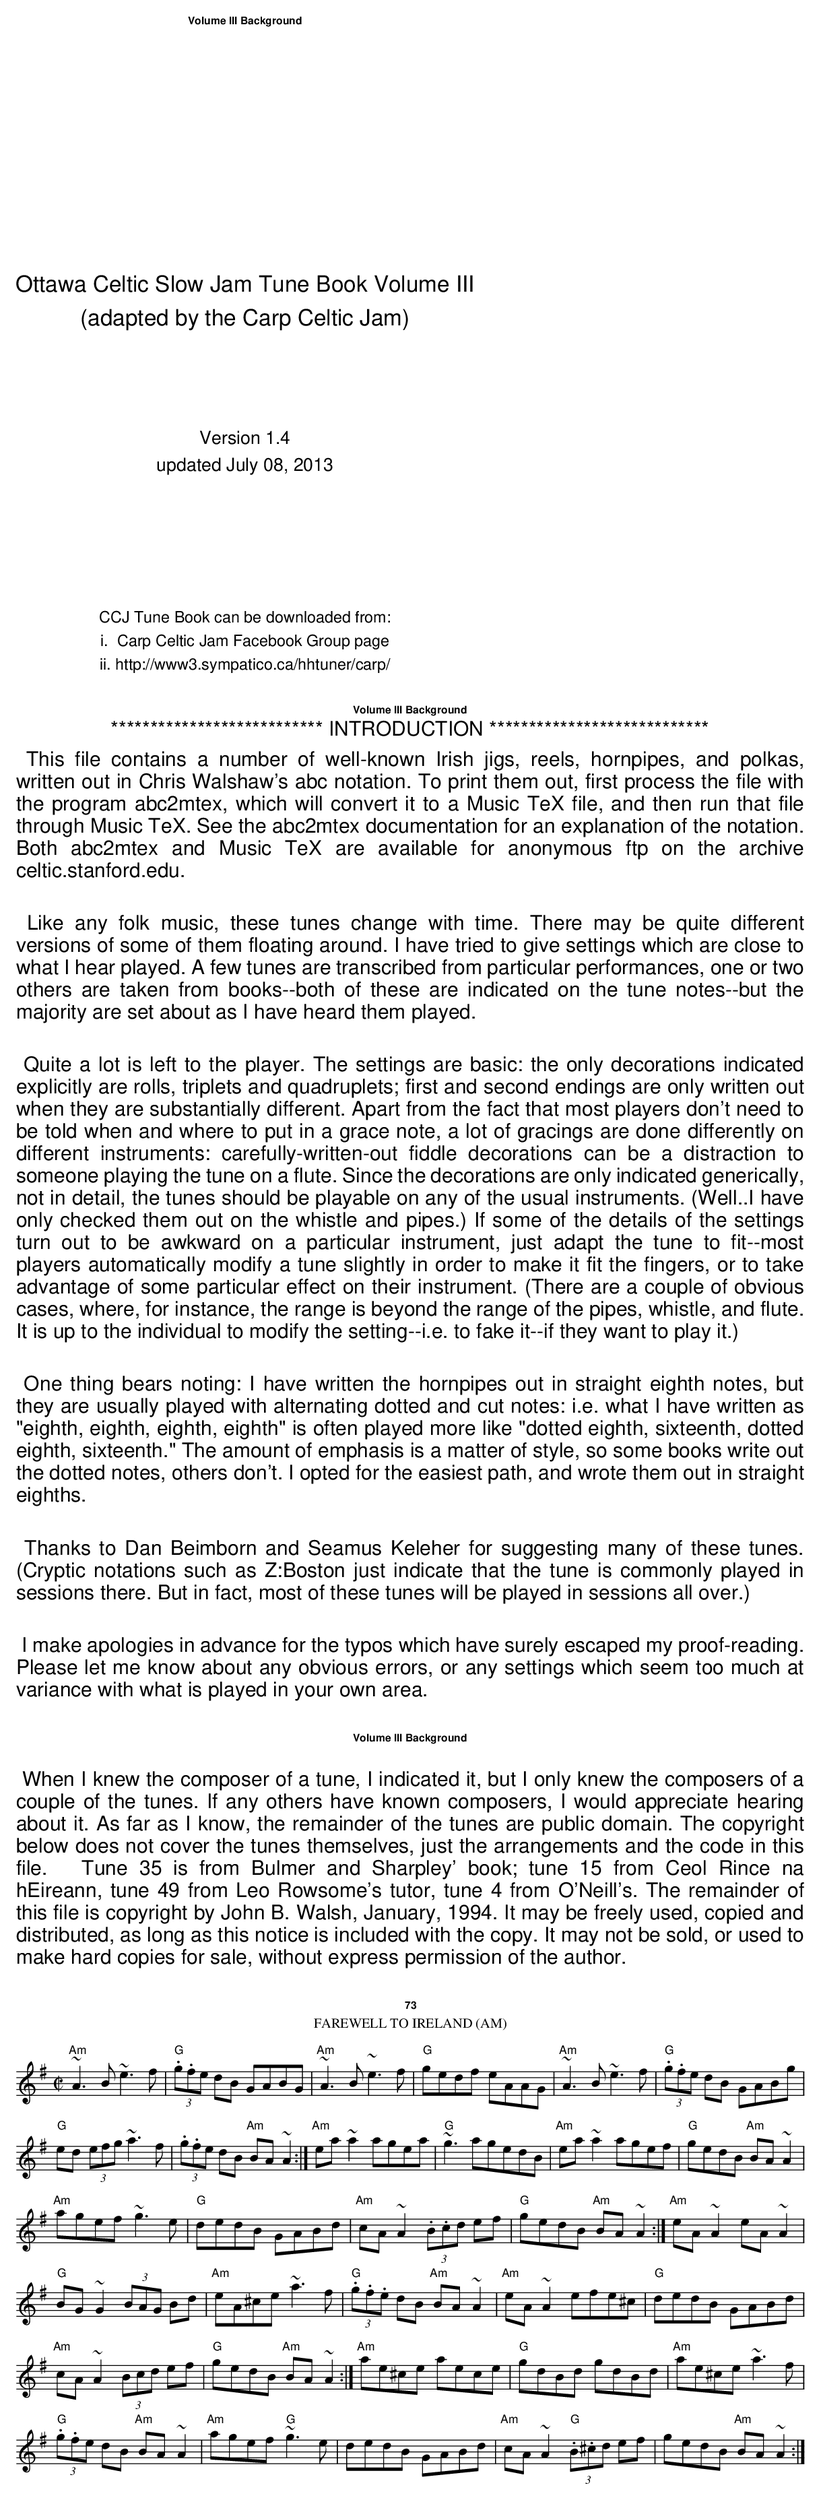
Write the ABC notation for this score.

X:1
T:Farewell to Ireland (Am)
M:C|
E:7
K:ADor
"Am"~A3B ~e3f|"G"(3.g.fe dB GABG|"Am"~A3B ~e3f|\
"G"gedf eAAG| "Am"~A3B ~e3f|"G"(3.g.fe dB GABg|
"G"ed (3efg ~a3f|(3.g.fe dB "Am"BA ~A2:|"Am"ea~a2 agea|\
"G"~g3agedB|"Am"ea~a2 agef|"G"gedB "Am"BA~A2|
"Am"agef ~g3e|"G"dedB GABd|"Am"cA~A2(3.B.cd ef|\
"G"gedB "Am"BA ~A2:| "Am"eA~A2 eA~A2|
"G"BG~G2 (3BAG Bd|"Am"eA^ce ~a3f|"G"(3.g.f.e dB "Am"BA ~A2|\
"Am"eA ~A2 efe^c|"G"dedB GABd|
"Am"cA~A2 (3Bcd ef|"G"gedB "Am"BA ~A2:|\
"Am"ae^ce aece|"G"gdBd gdBd|"Am"ae^ce ~a3f|
"G"(3.g.fe dB "Am"BA~A2|"Am"agef "G"~g3 e|dedB GABd|\
"Am"cA~A2 "G"(3.B.^cd ef|gedB "Am"BA~A2:|
